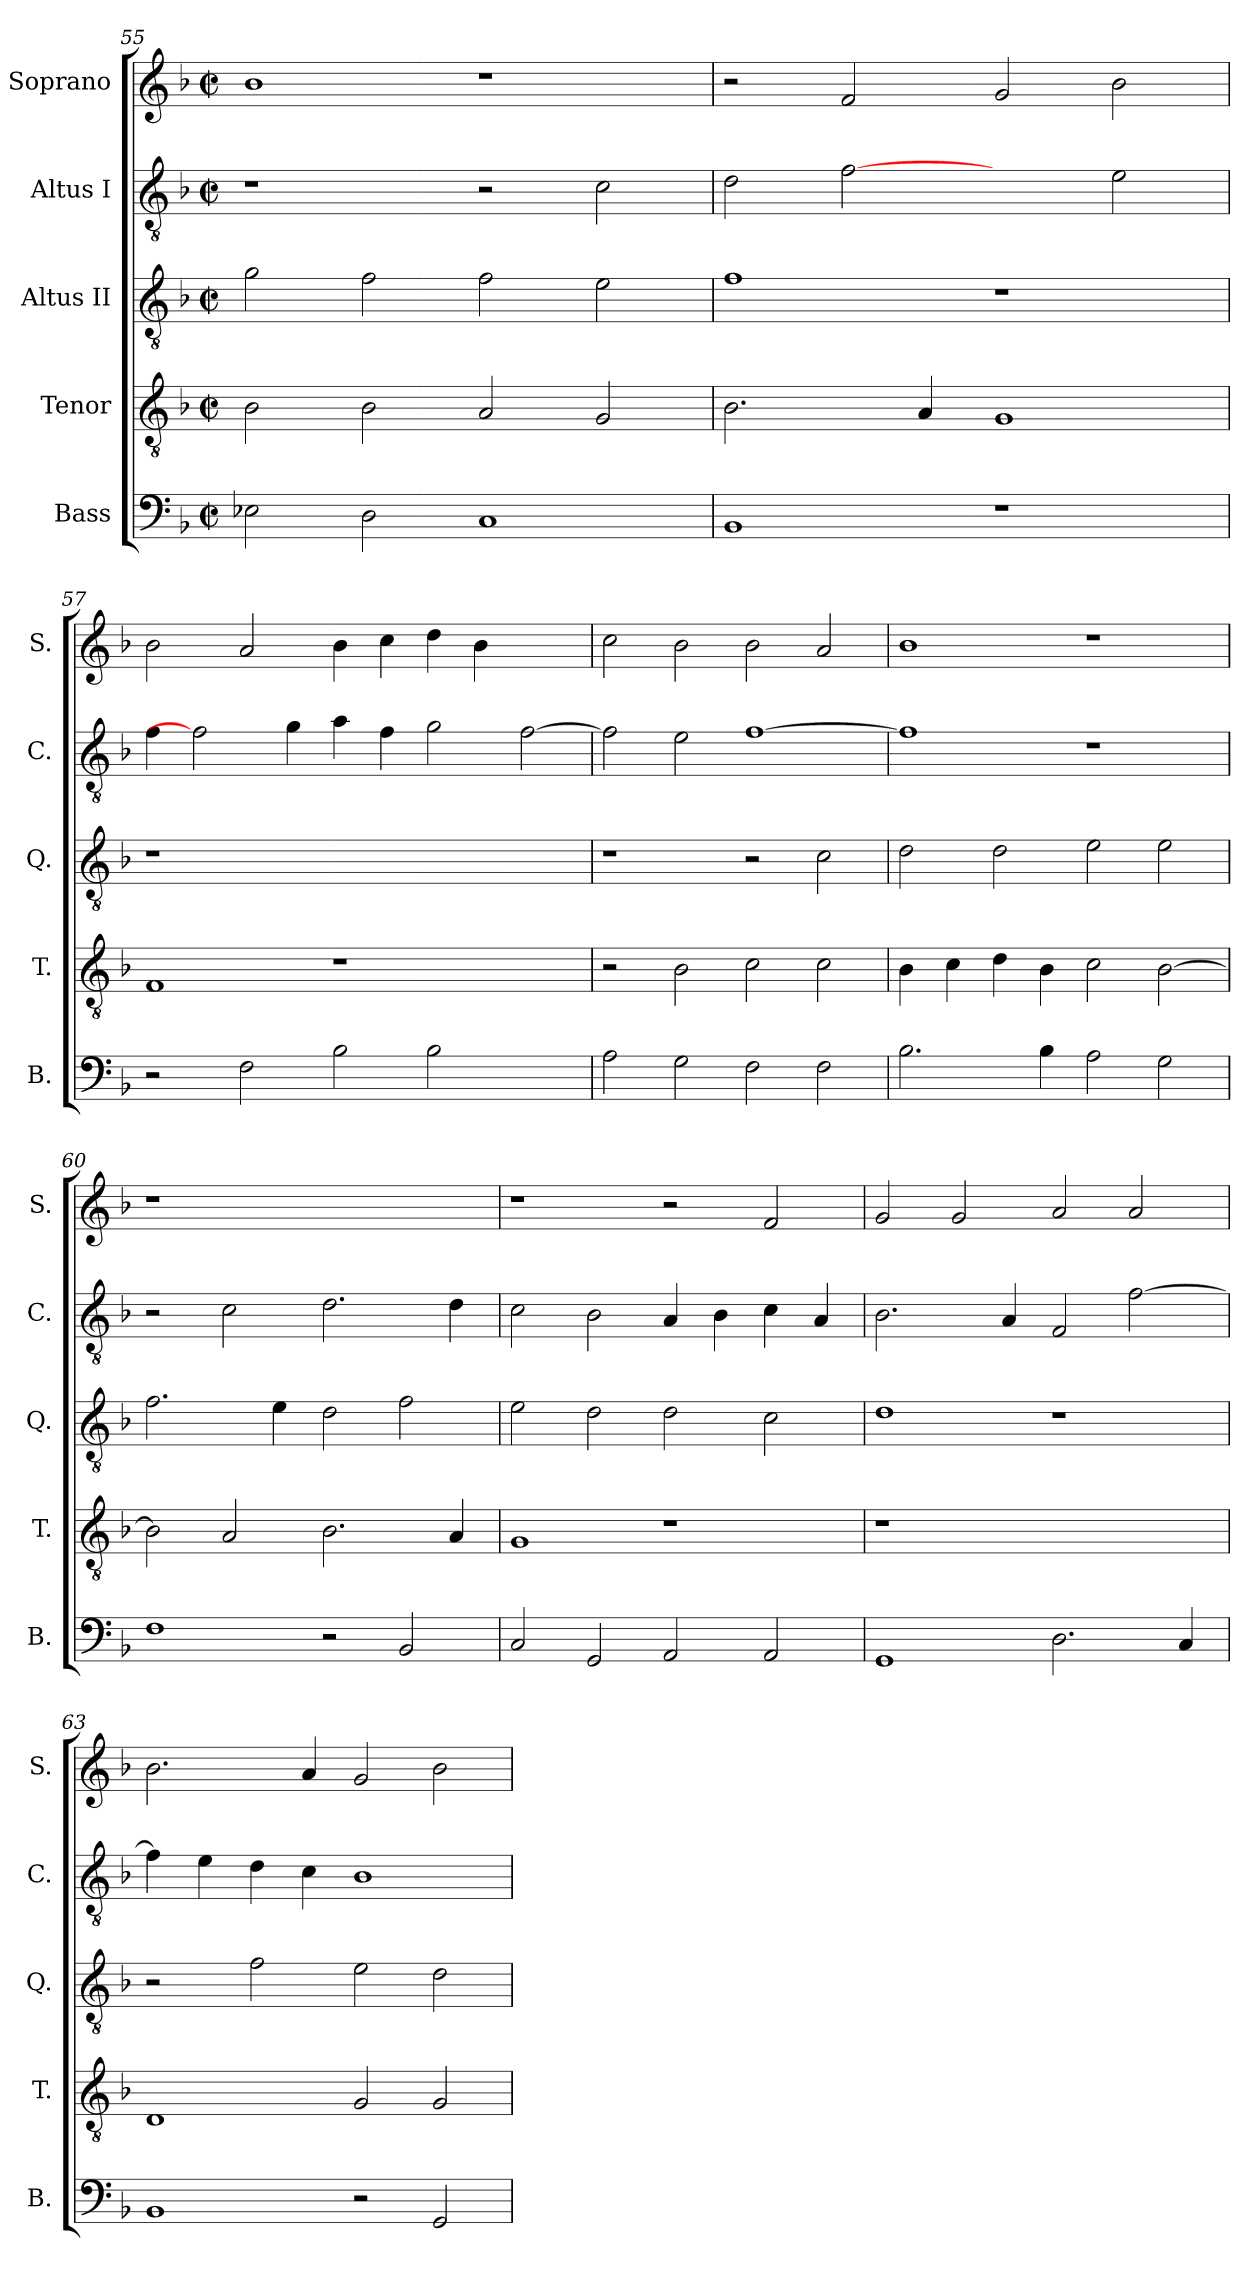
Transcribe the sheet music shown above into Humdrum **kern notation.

**kern	**kern	**kern	**kern	**kern
*part5	*part4	*part3	*part2	*part1
*staff5	*staff4	*staff3	*staff2	*staff1
*I"Bass	*I"Tenor	*I"Altus II	*I"Altus I	*I"Soprano
*I'B.	*I'T.	*I'Q.	*I'C.	*I'S.
*clefF4	*clefGv2	*clefGv2	*clefGv2	*clefG2
*	*ITrd7c12	*ITrd7c12	*ITrd7c12	*
*k[b-]	*k[b-]	*k[b-]	*k[b-]	*k[b-]
*F:	*F:	*F:	*F:	*F:
*M2/2	*M2/2	*M2/2	*M2/2	*M2/2
*met(c|)	*met(c|)	*met(c|)	*met(c|)	*met(c|)
=55	=55	=55	=55	=55
2E-Xi\	2BB-i\	2Gi\	1r	1b-i
2Di\	2BB-i\	2Fi\	.	.
1Ci	2AAi/	2Fi\	2r	1r
.	2GGi/	2Ei\	2Ci\	.
=56	=56	=56	=56	=56
1BB-i	2.BB-i\	1Fi	2Di\	2r
.	.	.	[2Fi	2fi/
.	4AAi/	.	.	.
1r	1GGi	1r	2ryy	2gi/
.	.	.	2Ei\	2b-i\
!!LO:PB:g=z
=57	=57	=57	=57	=57
!	!	!LO:N:vis=1	!	!
2r	1FFi	1r	4Fi\	2b-i\
.	.	.	2Fi]	.
2Fi\	.	.	.	2ai/
.	.	.	4Gi\	.
2B-i\	1r	1.ryy	4Ai\	4b-i\
.	.	.	4Fi\	4cci\
2B-i\	.	.	2Gi\	4ddi\
.	.	.	.	4b-i\
2ryy	2ryy	.	[>2Fi\	2ryy
=58	=58	=58	=58	=58
2Ai\	2r	1r	2Fi\]	2cci\
2Gi\	2BB-i\	.	2Ei\	2b-i\
2Fi\	2Ci\	2r	[>1Fi	2b-i\
2Fi\	2Ci\	2Ci\	.	2ai/
=59	=59	=59	=59	=59
2.B-i\	4BB-i\	2Di\	1Fi]	1b-i
.	4Ci\	.	.	.
.	4Di\	2Di\	.	.
4B-i\	4BB-i\	.	.	.
2Ai\	2Ci\	2Ei\	1r	1r
2Gi\	[>2BB-i\	2Ei\	.	.
=60	=60	=60	=60	=60
!	!	!	!	!LO:N:vis=1
1Fi	2BB-i\]	2.Fi\	2r	1r
.	2AAi/	.	2Ci\	.
.	.	4Ei\	.	.
2r	2.BB-i\	2Di\	2.Di\	1ryy
2BB-i/	.	2Fi\	.	.
.	4AAi/	.	4Di\	.
!!LO:LB:g=z
=61	=61	=61	=61	=61
2Ci/	1GGi	2Ei\	2Ci\	1r
2GGi/	.	2Di\	2BB-i\	.
2AAi/	1r	2Di\	4AAi/	2r
.	.	.	4BB-i\	.
2AAi/	.	2Ci\	4Ci\	2fi/
.	.	.	4AAi/	.
=62	=62	=62	=62	=62
!	!LO:N:vis=1	!	!	!
1GGi	1r	1Di	2.BB-i\	2gi/
.	.	.	.	2gi/
.	.	.	4AAi/	.
2.Di\	1ryy	1r	2FFi/	2ai/
.	.	.	[>2Fi\	2ai/
4Ci/	.	.	.	.
=63	=63	=63	=63	=63
1BB-i	1DDi	2r	4Fi\]	2.b-i\
.	.	.	4Ei\	.
.	.	2Fi\	4Di\	.
.	.	.	4Ci\	4ai/
2r	2GGi/	2Ei\	1BB-i	2gi/
2GGi/	2GGi/	2Di\	.	2b-i\
=	=	=	=	=
*-	*-	*-	*-	*-
